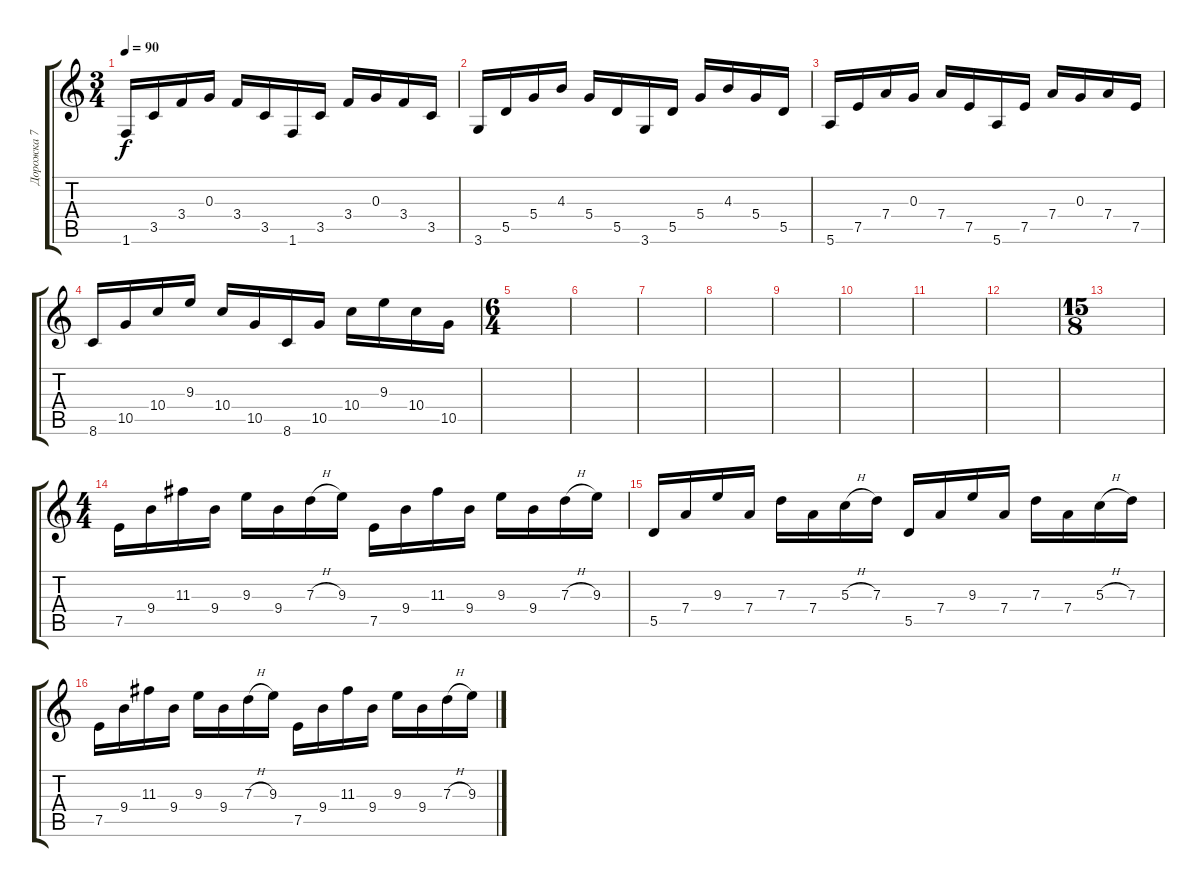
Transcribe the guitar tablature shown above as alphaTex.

\track ("Дорожка 7" "Дорожка 7") {instrument acousticguitarsteel}
\staff {score tabs}
\tuning (E4 B3 G3 D3 A2 E2) {hide}
\ts (3 4)
\tempo 90
\clef g2
\ks c
1.6.16{dy f} 3.5.16 3.4.16 0.3.16 3.4.16 3.5.16 1.6.16 3.5.16 3.4.16 0.3.16 3.4.16 3.5.16 |
3.6.16 5.5.16 5.4.16 4.3.16 5.4.16 5.5.16 3.6.16 5.5.16 5.4.16 4.3.16 5.4.16 5.5.16 |
5.6.16 7.5.16 7.4.16 0.3.16 7.4.16 7.5.16 5.6.16 7.5.16 7.4.16 0.3.16 7.4.16 7.5.16 |
8.6.16 10.5.16 10.4.16 9.3.16 10.4.16 10.5.16 8.6.16 10.5.16 10.4.16 9.3.16 10.4.16 10.5.16 |
\ts (6 4)
|
|
|
|
|
|
|
|
\ts (15 8)
|
\ts (4 4)
7.5.16 9.4.16 11.3.16 9.4.16 9.3.16 9.4.16 7.3{h}.16 9.3.16 7.5.16 9.4.16 11.3.16 9.4.16 9.3.16 9.4.16 7.3{h}.16 9.3.16 |
5.5.16 7.4.16 9.3.16 7.4.16 7.3.16 7.4.16 5.3{h}.16 7.3.16 5.5.16 7.4.16 9.3.16 7.4.16 7.3.16 7.4.16 5.3{h}.16 7.3.16 |
7.5.16 9.4.16 11.3.16 9.4.16 9.3.16 9.4.16 7.3{h}.16 9.3.16 7.5.16 9.4.16 11.3.16 9.4.16 9.3.16 9.4.16 7.3{h}.16 9.3.16
